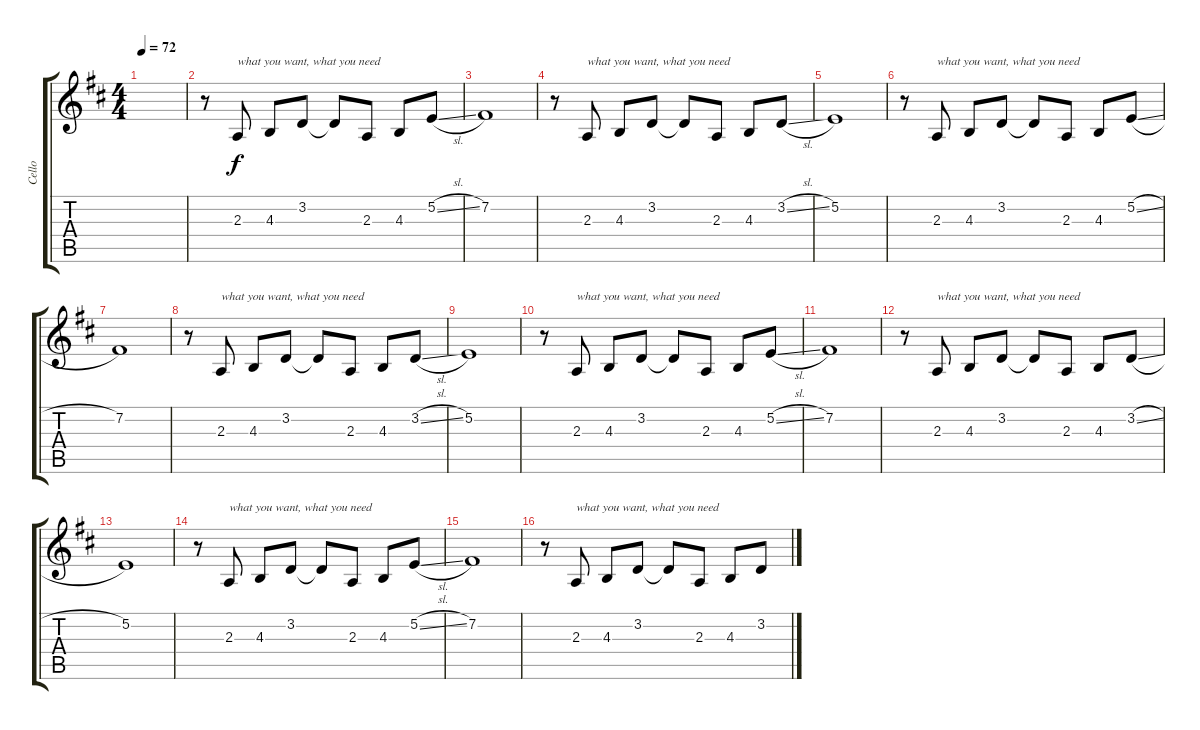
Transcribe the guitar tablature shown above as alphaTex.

\track ("Cello" "Cello") {instrument cello}
\staff {score tabs}
\tuning (E4 B3 G3 D3 A2 E2) {hide}
\ts (4 4)
\tempo 72
\clef g2
\ks d
|
r.8{volume 12 instrument choiraahs} 2.3.8{txt "what you want, what you need"} 4.3.8 3.2.8 3.2{t}.8 2.3.8 4.3.8 5.2{sl}.8 |
7.2.1 |
r.8 2.3.8{txt "what you want, what you need"} 4.3.8 3.2.8 3.2{t}.8 2.3.8 4.3.8 3.2{sl}.8 |
5.2.1 |
r.8 2.3.8{txt "what you want, what you need"} 4.3.8 3.2.8 3.2{t}.8 2.3.8 4.3.8 5.2{sl}.8 |
7.2.1 |
r.8 2.3.8{txt "what you want, what you need"} 4.3.8 3.2.8 3.2{t}.8 2.3.8 4.3.8 3.2{sl}.8 |
5.2.1 |
r.8 2.3.8{txt "what you want, what you need"} 4.3.8 3.2.8 3.2{t}.8 2.3.8 4.3.8 5.2{sl}.8 |
7.2.1 |
r.8 2.3.8{txt "what you want, what you need"} 4.3.8 3.2.8 3.2{t}.8 2.3.8 4.3.8 3.2{sl}.8 |
5.2.1 |
r.8 2.3.8{txt "what you want, what you need"} 4.3.8 3.2.8 3.2{t}.8 2.3.8 4.3.8 5.2{sl}.8 |
7.2.1 |
r.8 2.3.8{txt "what you want, what you need"} 4.3.8 3.2.8 3.2{t}.8 2.3.8 4.3.8 3.2{sl}.8
